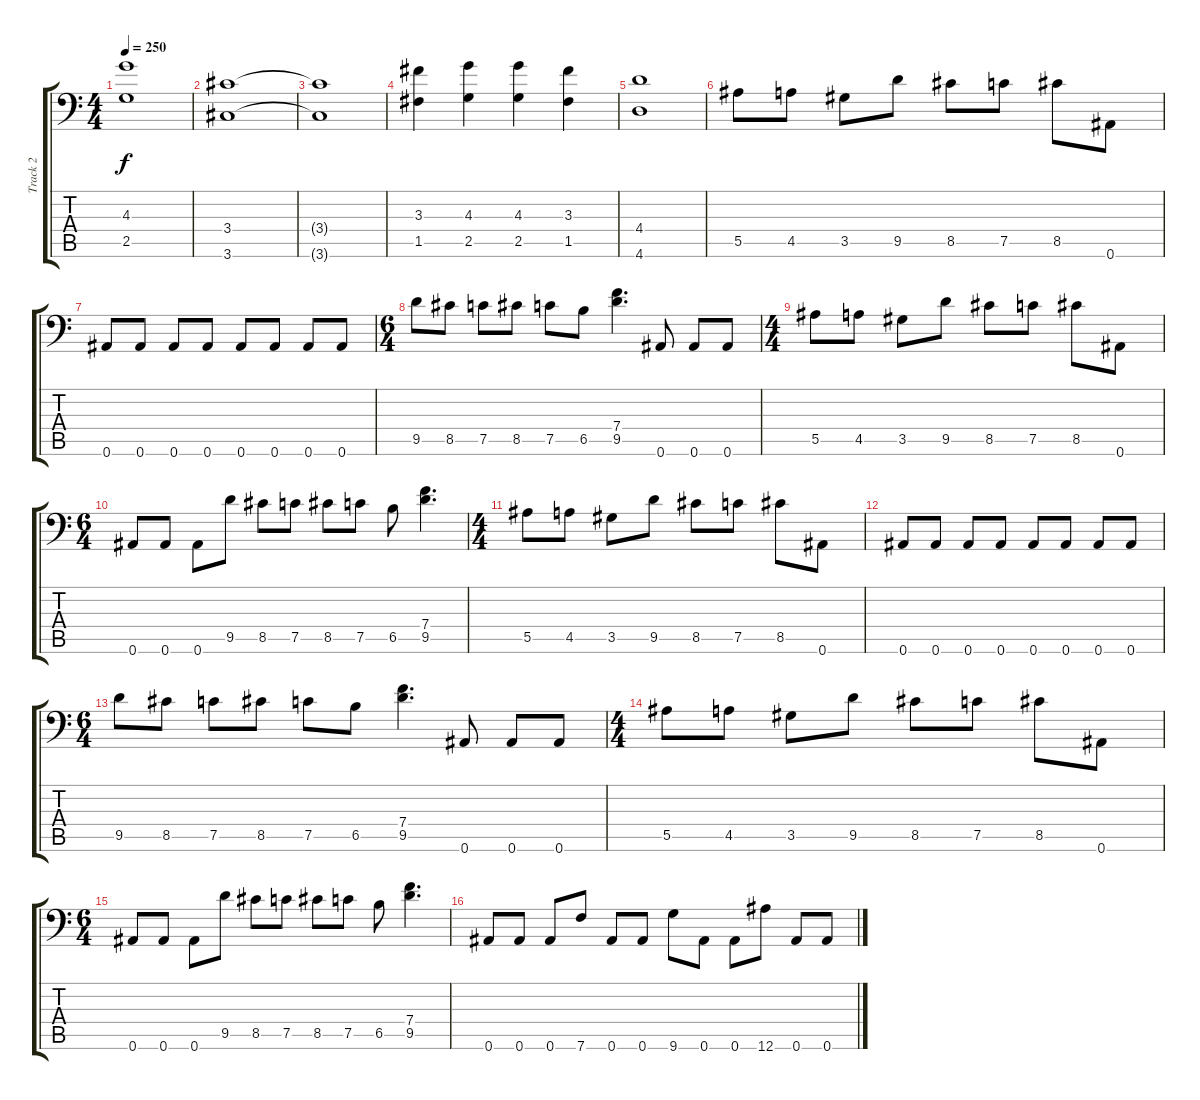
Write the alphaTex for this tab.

\track ("Track 2" "Track 2") {instrument distortionguitar}
\staff {score tabs}
\tuning (C4 G3 Eb3 Bb2 F2 Bb1) {hide}
\ts (4 4)
\tempo 250
\clef f4
\ks c
(4.3{t} 2.5{t}).1{dy f} |
(3.4 3.6).1 |
(3.4{t} 3.6{t}).1 |
(3.3 1.5).4 (4.3 2.5).4 (4.3 2.5).4 (3.3 1.5).4 |
(4.4 4.6).1 |
5.5.8 4.5.8 3.5.8 9.5.8 8.5.8 7.5.8 8.5.8 0.6.8 |
0.6.8 0.6.8 0.6.8 0.6.8 0.6.8 0.6.8 0.6.8 0.6.8 |
\ts (6 4)
9.5.8 8.5.8 7.5.8 8.5.8 7.5.8 6.5.8 (7.4 9.5).4{d} 0.6.8 0.6.8 0.6.8 |
\ts (4 4)
5.5.8 4.5.8 3.5.8 9.5.8 8.5.8 7.5.8 8.5.8 0.6.8 |
\ts (6 4)
0.6.8 0.6.8 0.6.8 9.5.8 8.5.8 7.5.8 8.5.8 7.5.8 6.5.8 (7.4 9.5).4{d} |
\ts (4 4)
5.5.8 4.5.8 3.5.8 9.5.8 8.5.8 7.5.8 8.5.8 0.6.8 |
0.6.8 0.6.8 0.6.8 0.6.8 0.6.8 0.6.8 0.6.8 0.6.8 |
\ts (6 4)
9.5.8 8.5.8 7.5.8 8.5.8 7.5.8 6.5.8 (7.4 9.5).4{d} 0.6.8 0.6.8 0.6.8 |
\ts (4 4)
5.5.8 4.5.8 3.5.8 9.5.8 8.5.8 7.5.8 8.5.8 0.6.8 |
\ts (6 4)
0.6.8 0.6.8 0.6.8 9.5.8 8.5.8 7.5.8 8.5.8 7.5.8 6.5.8 (7.4 9.5).4{d} |
0.6.8 0.6.8 0.6.8 7.6.8 0.6.8 0.6.8 9.6.8 0.6.8 0.6.8 12.6.8 0.6.8 0.6.8
